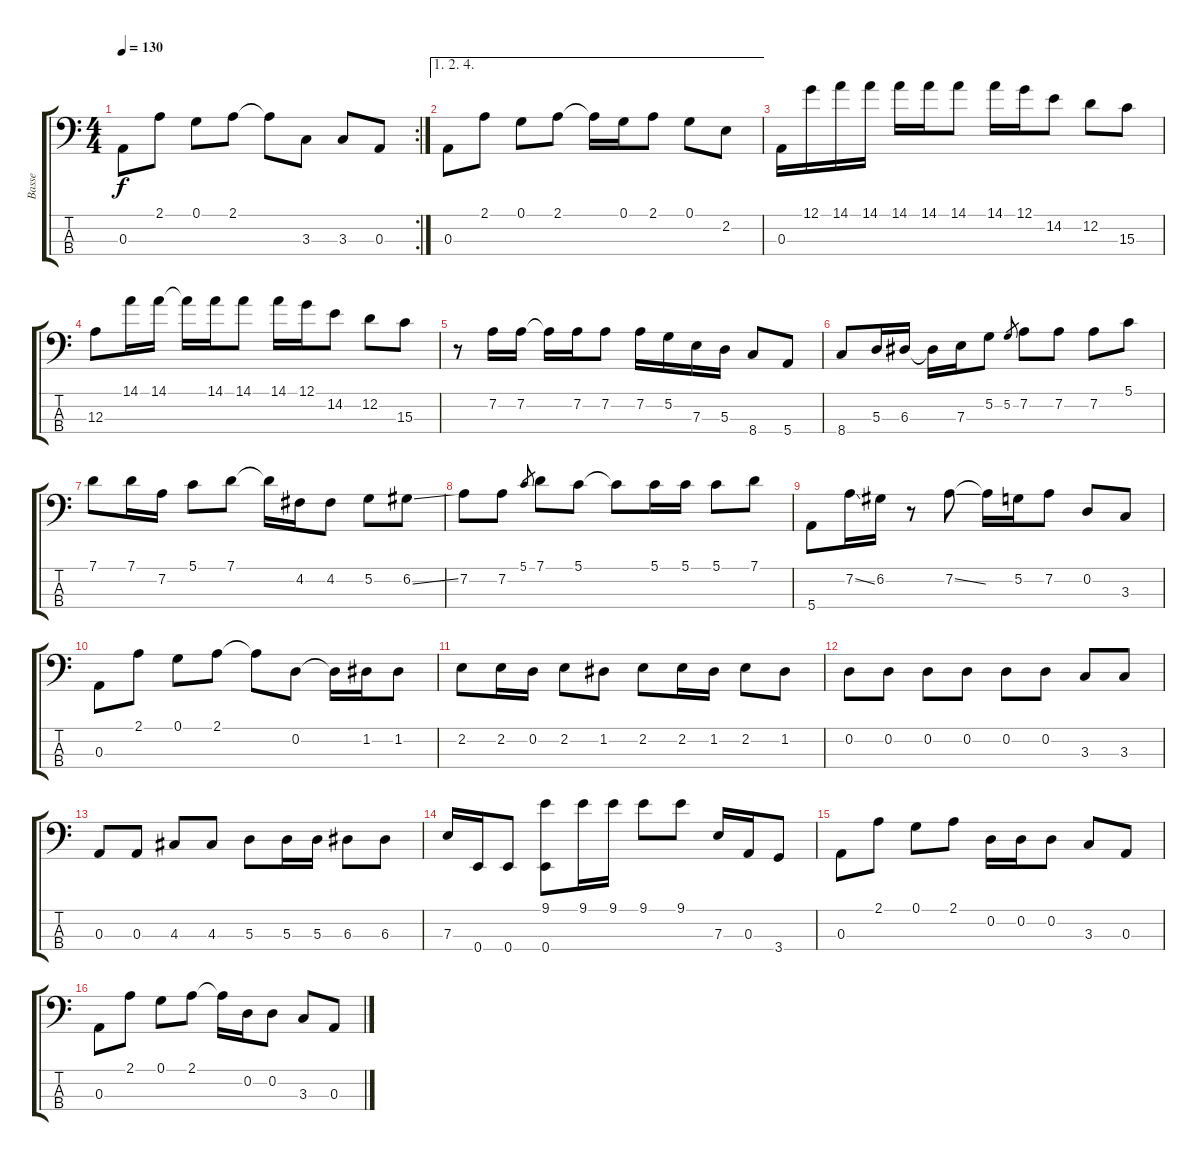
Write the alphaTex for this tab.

\track ("Basse" "Basse") {instrument electricbassfinger}
\staff {score tabs}
\tuning (G2 D2 A1 E1) {hide}
\rc 2
\ts (4 4)
\tempo 130
\clef f4
\ks c
0.3{t}.8{dy f} 2.1.8 0.1.8 2.1.8 2.1{t}.8 3.3.8 3.3.8 0.3.8 |
\ae (1 2 4)
0.3.8 2.1.8 0.1.8 2.1.8 2.1{t}.16 0.1.16 2.1.8 0.1.8 2.2.8 |
0.3.16 12.1.16 14.1.16 14.1.16 14.1.16 14.1.16 14.1.8 14.1.16 12.1.16 14.2.8 12.2.8 15.3.8 |
12.3.8 14.1.16 14.1.16 14.1{t}.16 14.1.16 14.1.8 14.1.16 12.1.16 14.2.8 12.2.8 15.3.8 |
r.8 7.2.16 7.2.16 7.2{t}.16 7.2.16 7.2.8 7.2.16 5.2.16 7.3.16 5.3.16 8.4.8 5.4.8 |
8.4.8 5.3.16 6.3.16 6.3{t}.16 7.3.16 5.2.8 5.2.8{gr} 7.2.8 7.2.8 7.2.8 5.1.8 |
7.1.8 7.1.16 7.2.16 5.1.8 7.1.8 7.1{t}.16 4.2.16 4.2.8 5.2.8 6.2{ss}.8 |
7.2.8 7.2.8 5.1.8{gr} 7.1.8 5.1.8 5.1{t}.8 5.1.16 5.1.16 5.1.8 7.1.8 |
5.4.8 7.2{ss}.16 6.2.16 r.8 7.2{ss}.8 7.2{t}.16 5.2.16 7.2.8 0.2.8 3.3.8 |
0.3.8 2.1.8 0.1.8 2.1.8 2.1{t}.8 0.2.8 0.2{t}.16 1.2.16 1.2.8 |
2.2.8 2.2.16 0.2.16 2.2.8 1.2.8 2.2.8 2.2.16 1.2.16 2.2.8 1.2.8 |
0.2.8 0.2.8 0.2.8 0.2.8 0.2.8 0.2.8 3.3.8 3.3.8 |
0.3.8 0.3.8 4.3.8 4.3.8 5.3.8 5.3.16 5.3.16 6.3.8 6.3.8 |
7.3.16 0.4.16 0.4.8 (9.1 0.4).8 9.1.16 9.1.16 9.1.8 9.1.8 7.3.16 0.3.16 3.4.8 |
0.3.8 2.1.8 0.1.8 2.1.8 0.2.16 0.2.16 0.2.8 3.3.8 0.3.8 |
0.3.8 2.1.8 0.1.8 2.1.8 2.1{t}.16 0.2.16 0.2.8 3.3.8 0.3.8
